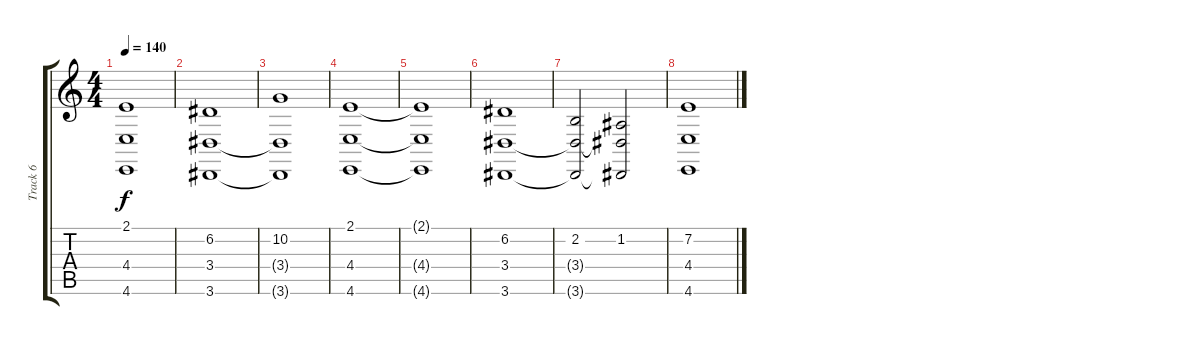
\track ("Track 6" "Track 6") {instrument stringensemble1}
\staff {score tabs}
\tuning (D4 A3 F3 C3 G2 C2) {hide}
\ts (4 4)
\tempo 140
\clef g2
\ks c
(2.1{t} 4.4{t} 4.6{t}).1{dy f} |
(6.2 3.4 3.6).1 |
(10.2 3.4{t} 3.6{t}).1 |
(2.1 4.4 4.6).1 |
(2.1{t} 4.4{t} 4.6{t}).1 |
(6.2 3.4 3.6).1 |
(2.2 3.4{t} 3.6{t}).2 (1.2 3.4{t} 3.6{t}).2 |
(7.2 4.4 4.6).1
